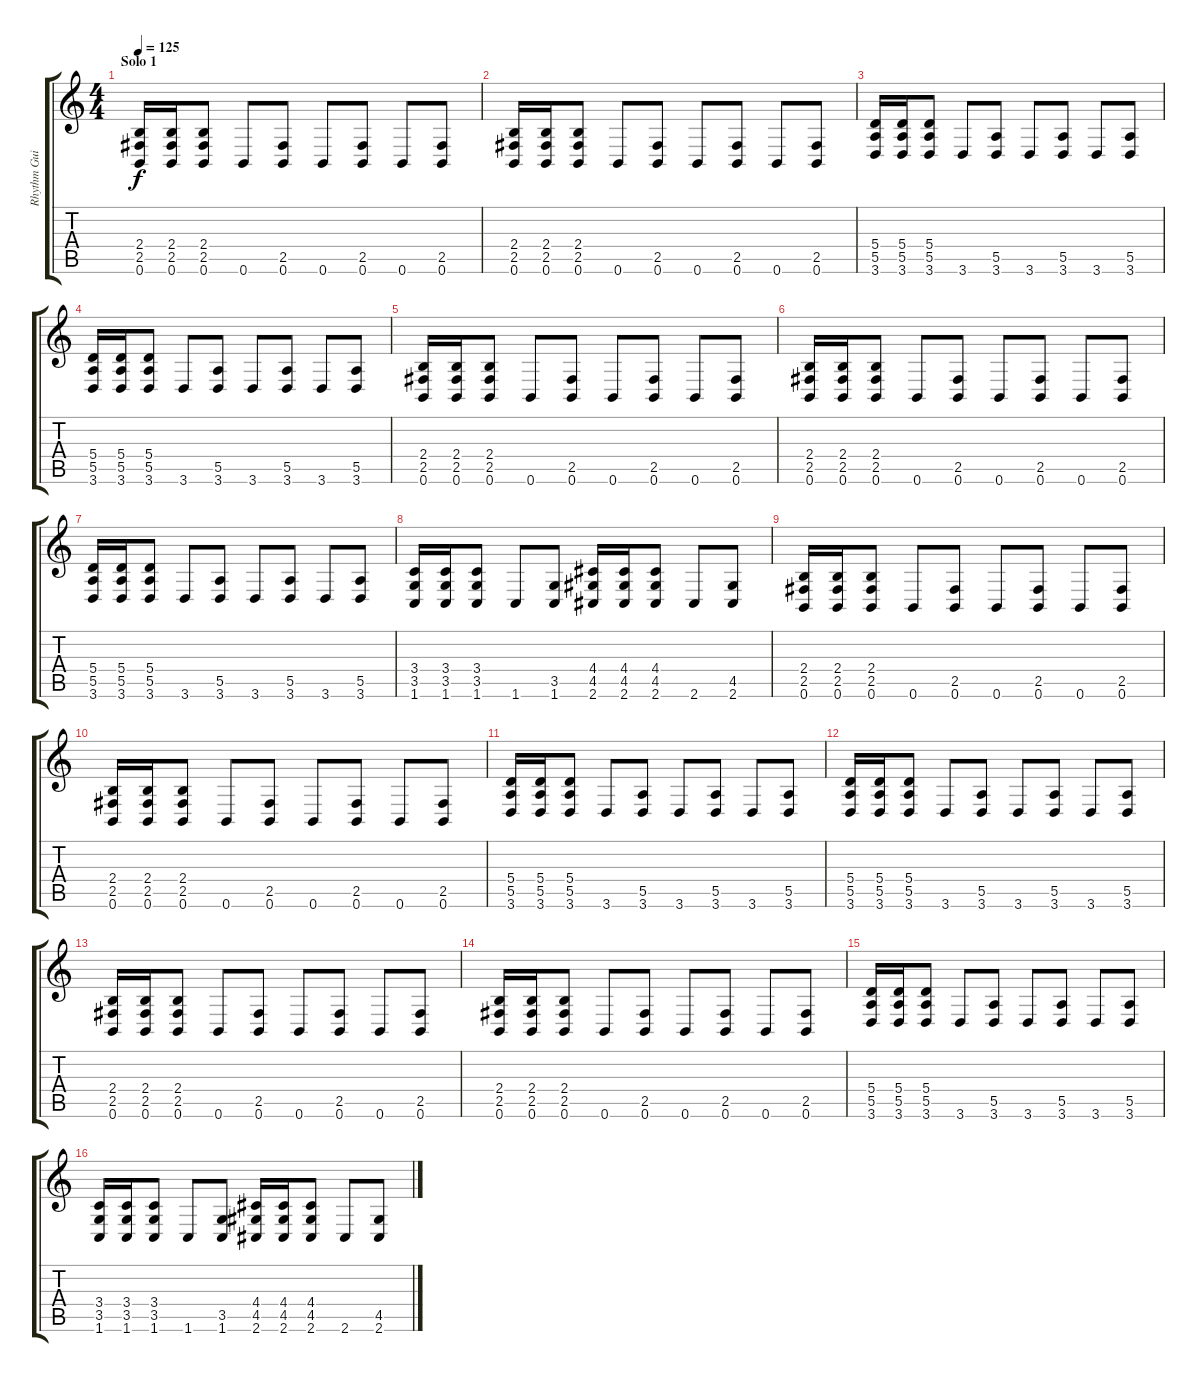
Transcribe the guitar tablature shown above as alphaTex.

\track ("Rhythm Guitar" "Rhythm Gui") {instrument distortionguitar}
\staff {score tabs}
\tuning (B3 Gb3 D3 A2 E2 B1) {hide}
\ts (4 4)
\section ("" "Solo 1")
\tempo 125
\clef g2
\ks c
(2.4 2.5 0.6).16{dy f} (2.4 2.5 0.6).16 (2.4 2.5 0.6).8 0.6.8 (2.5 0.6).8 0.6.8 (2.5 0.6).8 0.6.8 (2.5 0.6).8 |
(2.4 2.5 0.6).16 (2.4 2.5 0.6).16 (2.4 2.5 0.6).8 0.6.8 (2.5 0.6).8 0.6.8 (2.5 0.6).8 0.6.8 (2.5 0.6).8 |
(5.4 5.5 3.6).16 (5.4 5.5 3.6).16 (5.4 5.5 3.6).8 3.6.8 (5.5 3.6).8 3.6.8 (5.5 3.6).8 3.6.8 (5.5 3.6).8 |
(5.4 5.5 3.6).16 (5.4 5.5 3.6).16 (5.4 5.5 3.6).8 3.6.8 (5.5 3.6).8 3.6.8 (5.5 3.6).8 3.6.8 (5.5 3.6).8 |
(2.4 2.5 0.6).16 (2.4 2.5 0.6).16 (2.4 2.5 0.6).8 0.6.8 (2.5 0.6).8 0.6.8 (2.5 0.6).8 0.6.8 (2.5 0.6).8 |
(2.4 2.5 0.6).16 (2.4 2.5 0.6).16 (2.4 2.5 0.6).8 0.6.8 (2.5 0.6).8 0.6.8 (2.5 0.6).8 0.6.8 (2.5 0.6).8 |
(5.4 5.5 3.6).16 (5.4 5.5 3.6).16 (5.4 5.5 3.6).8 3.6.8 (5.5 3.6).8 3.6.8 (5.5 3.6).8 3.6.8 (5.5 3.6).8 |
(3.4 3.5 1.6).16 (3.4 3.5 1.6).16 (3.4 3.5 1.6).8 1.6.8 (3.5 1.6).8 (4.4 4.5 2.6).16 (4.4 4.5 2.6).16 (4.4 4.5 2.6).8 2.6.8 (4.5 2.6).8 |
(2.4 2.5 0.6).16 (2.4 2.5 0.6).16 (2.4 2.5 0.6).8 0.6.8 (2.5 0.6).8 0.6.8 (2.5 0.6).8 0.6.8 (2.5 0.6).8 |
(2.4 2.5 0.6).16 (2.4 2.5 0.6).16 (2.4 2.5 0.6).8 0.6.8 (2.5 0.6).8 0.6.8 (2.5 0.6).8 0.6.8 (2.5 0.6).8 |
(5.4 5.5 3.6).16 (5.4 5.5 3.6).16 (5.4 5.5 3.6).8 3.6.8 (5.5 3.6).8 3.6.8 (5.5 3.6).8 3.6.8 (5.5 3.6).8 |
(5.4 5.5 3.6).16 (5.4 5.5 3.6).16 (5.4 5.5 3.6).8 3.6.8 (5.5 3.6).8 3.6.8 (5.5 3.6).8 3.6.8 (5.5 3.6).8 |
(2.4 2.5 0.6).16 (2.4 2.5 0.6).16 (2.4 2.5 0.6).8 0.6.8 (2.5 0.6).8 0.6.8 (2.5 0.6).8 0.6.8 (2.5 0.6).8 |
(2.4 2.5 0.6).16 (2.4 2.5 0.6).16 (2.4 2.5 0.6).8 0.6.8 (2.5 0.6).8 0.6.8 (2.5 0.6).8 0.6.8 (2.5 0.6).8 |
(5.4 5.5 3.6).16 (5.4 5.5 3.6).16 (5.4 5.5 3.6).8 3.6.8 (5.5 3.6).8 3.6.8 (5.5 3.6).8 3.6.8 (5.5 3.6).8 |
(3.4 3.5 1.6).16 (3.4 3.5 1.6).16 (3.4 3.5 1.6).8 1.6.8 (3.5 1.6).8 (4.4 4.5 2.6).16 (4.4 4.5 2.6).16 (4.4 4.5 2.6).8 2.6.8 (4.5 2.6).8
